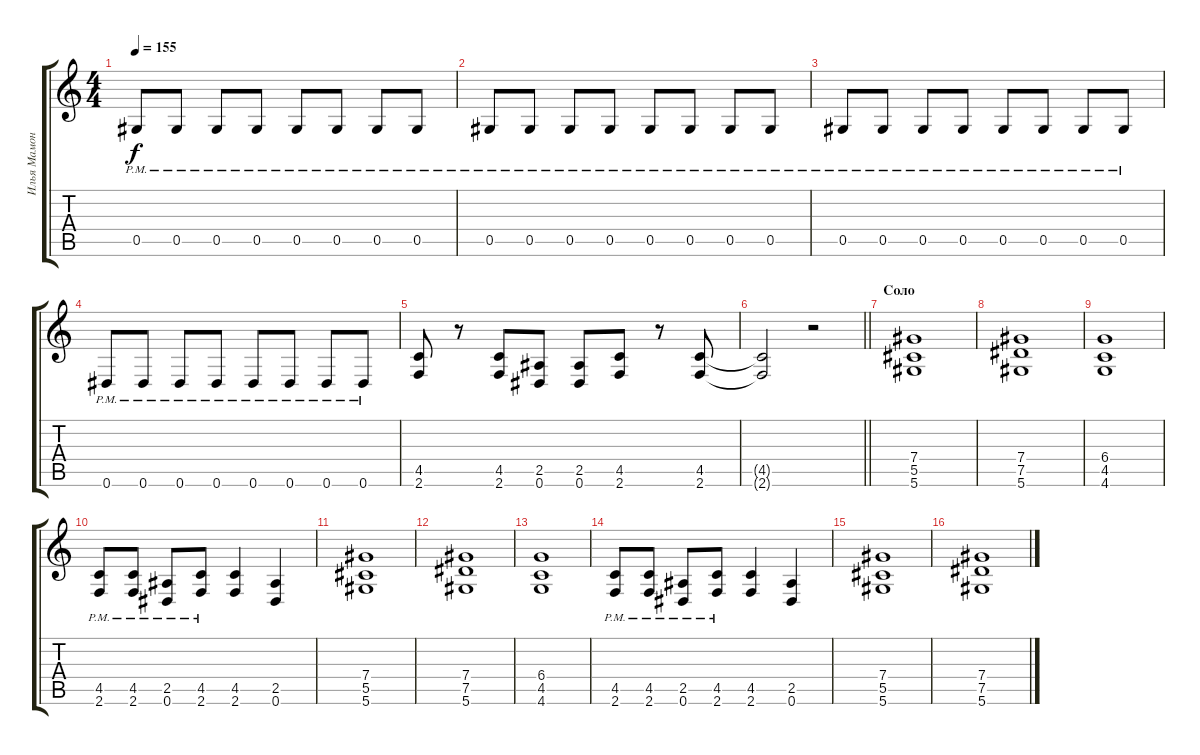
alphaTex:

\track ("Илья Мамонтов" "Илья Мамон") {instrument distortionguitar}
\staff {score tabs}
\tuning (Eb4 Bb3 Gb3 Db3 Ab2 Eb2) {hide}
\ts (4 4)
\tempo 155
\clef g2
\ks c
0.5{pm}.8{dy f} 0.5{pm}.8 0.5{pm}.8 0.5{pm}.8 0.5{pm}.8 0.5{pm}.8 0.5{pm}.8 0.5{pm}.8 |
0.5{pm}.8 0.5{pm}.8 0.5{pm}.8 0.5{pm}.8 0.5{pm}.8 0.5{pm}.8 0.5{pm}.8 0.5{pm}.8 |
0.5{pm}.8 0.5{pm}.8 0.5{pm}.8 0.5{pm}.8 0.5{pm}.8 0.5{pm}.8 0.5{pm}.8 0.5{pm}.8 |
0.6{pm}.8 0.6{pm}.8 0.6{pm}.8 0.6{pm}.8 0.6{pm}.8 0.6{pm}.8 0.6{pm}.8 0.6{pm}.8 |
(4.5 2.6).8 r.8 (4.5 2.6).8 (2.5 0.6).8 (2.5 0.6).8 (4.5 2.6).8 r.8 (4.5 2.6).8 |
\barLineRight lightlight
(4.5{t} 2.6{t}).2 r.2 |
\section ("" "Соло")
(7.4 5.5 5.6).1 |
(7.4 7.5 5.6).1 |
(6.4 4.5 4.6).1 |
(4.5{pm} 2.6{pm}).8 (4.5{pm} 2.6{pm}).8 (2.5{pm} 0.6{pm}).8 (4.5{pm} 2.6{pm}).8 (4.5 2.6).4 (2.5 0.6).4 |
(7.4 5.5 5.6).1 |
(7.4 7.5 5.6).1 |
(6.4 4.5 4.6).1 |
(4.5{pm} 2.6{pm}).8 (4.5{pm} 2.6{pm}).8 (2.5{pm} 0.6{pm}).8 (4.5{pm} 2.6{pm}).8 (4.5 2.6).4 (2.5 0.6).4 |
(7.4 5.5 5.6).1 |
(7.4 7.5 5.6).1
